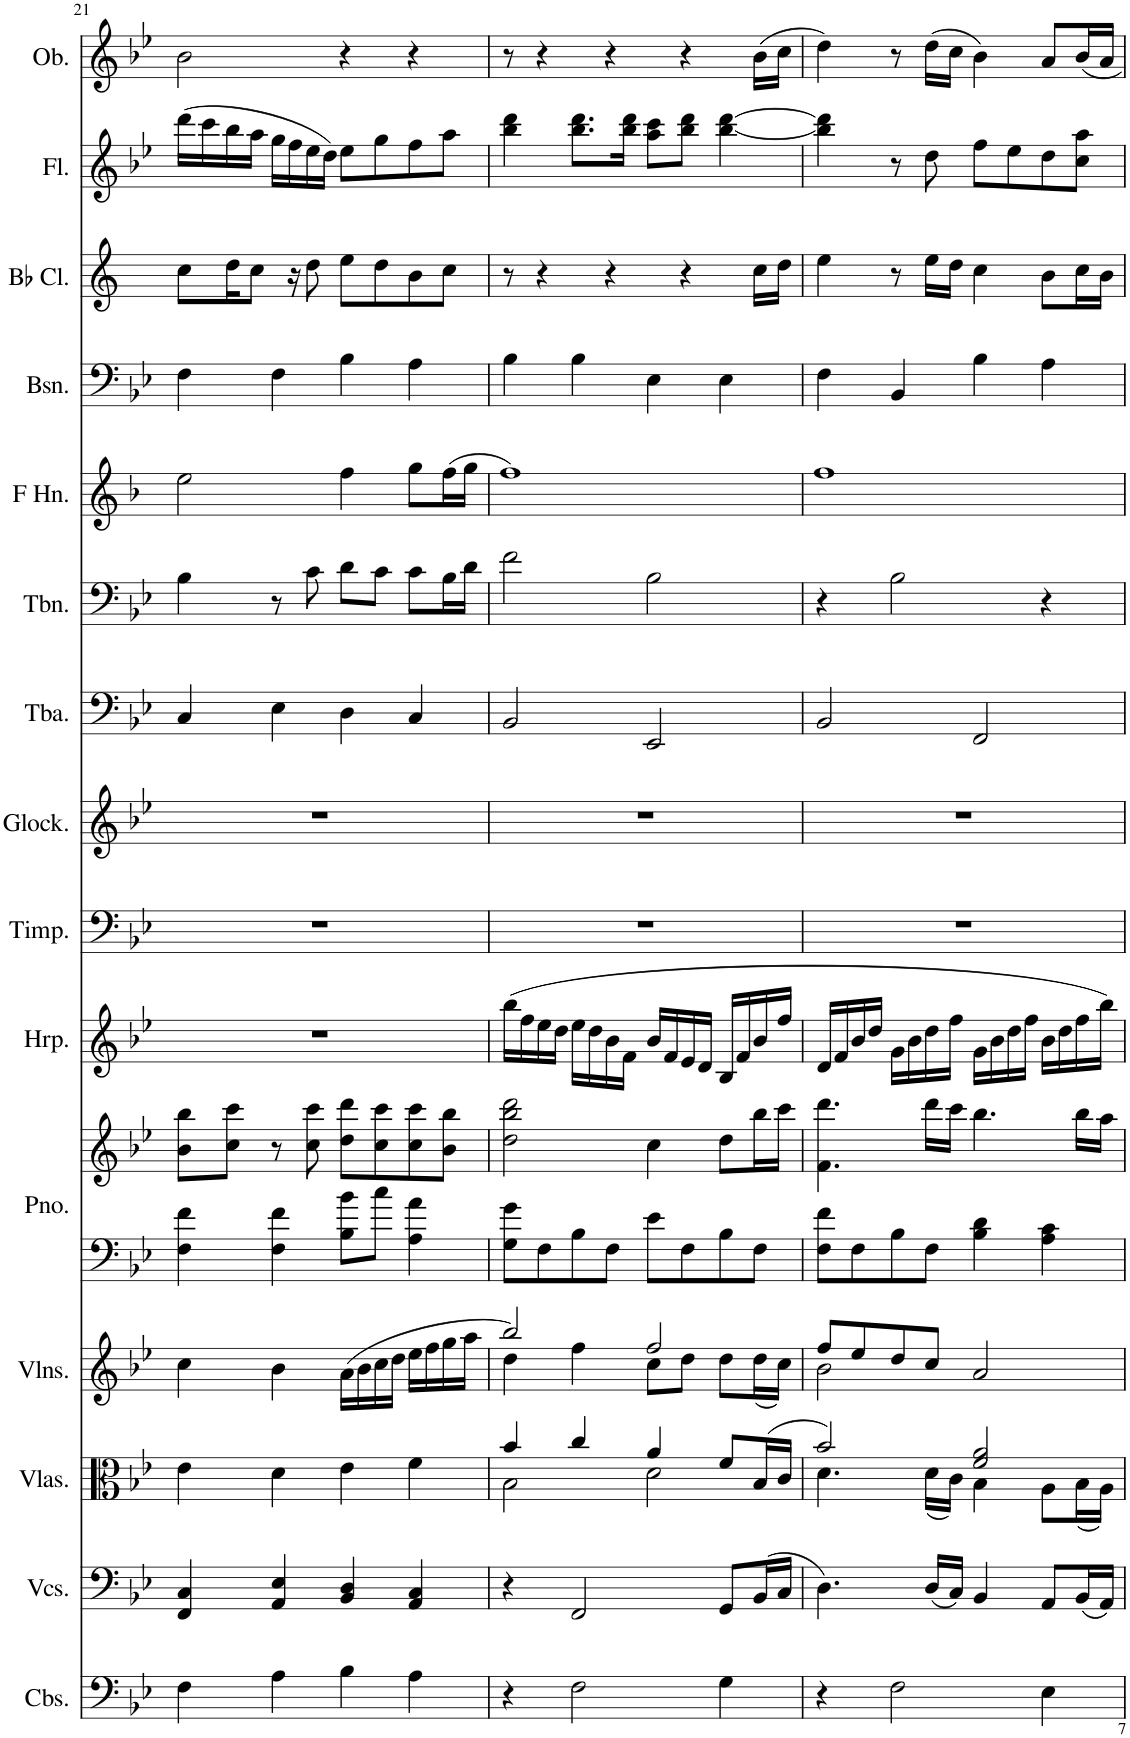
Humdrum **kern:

**kern	**kern	**kern	**kern	**kern	**kern	**kern	**kern	**kern	**kern	**kern	**kern	**kern	**kern	**kern	**kern
*part15	*part14	*part13	*part12	*part11	*part11	*part10	*part9	*part8	*part7	*part6	*part5	*part4	*part3	*part2	*part1
*staff16	*staff15	*staff14	*staff13	*staff12	*staff11	*staff10	*staff9	*staff8	*staff7	*staff6	*staff5	*staff4	*staff3	*staff2	*staff1
*I"Contrabasses	*I"Violoncellos	*I"Violas	*I"Violins	*I"Piano	*	*I"Harp	*I"Timpani	*I"Glockenspiel	*I"Tuba	*I"Trombone	*I"Horn in F	*I"Bassoon	*I"Bb Clarinet	*I"Flute	*I"Oboe
*I'Cbs.	*I'Vcs.	*I'Vlas.	*I'Vlns.	*I'Pno.	*	*I'Hrp.	*I'Timp.	*I'Glock.	*I'Tba.	*I'Tbn.	*	*I'Bsn.	*I'Bb Cl.	*I'Fl.	*I'Ob.
!!LO:PB:g=z
*clefF4	*clefF4	*clefC3	*clefG2	*clefF4	*clefG2	*clefG2	*clefF4	*clefG2	*clefF4	*clefF4	*clefG2	*clefF4	*clefG2	*clefG2	*clefG2
*Trd7c12	*	*	*	*	*	*	*	*Trd-14c-24	*	*	*Trd4c7	*	*Trd1c2	*	*
*k[b-e-]	*k[b-e-]	*k[b-e-]	*k[b-e-]	*k[b-e-]	*k[b-e-]	*k[b-e-]	*k[b-e-]	*k[b-e-]	*k[b-e-]	*k[b-e-]	*k[b-]	*k[b-e-]	*k[]	*k[b-e-]	*k[b-e-]
*M4/4	*M4/4	*M4/4	*M4/4	*M4/4	*M4/4	*M4/4	*M4/4	*M4/4	*M4/4	*M4/4	*M4/4	*M4/4	*M4/4	*M4/4	*M4/4
=21	=21	=21	=21	=21	=21	=21	=21	=21	=21	=21	=21	=21	=21	=21	=21
4F\	4FF/ 4C/	4e-\	4cc\	4F\ 4f\	8b-\ 8bb-\L	1r	1r	1r	4C/	4B-\	2ee\	4F\	8cc\L	(16ddd\LL	2b-\
.	.	.	.	.	.	.	.	.	.	.	.	.	.	16ccc\	.
.	.	.	.	.	8cc\ 8ccc\J	.	.	.	.	.	.	.	16dd\K	16bb-\	.
.	.	.	.	.	.	.	.	.	.	.	.	.	8cc\J	16aa\JJ	.
4A\	4AA/ 4E-/	4d\	4b-\	4F\ 4f\	8r	.	.	.	4E-\	8r	.	4F\	.	16gg\LL	.
.	.	.	.	.	.	.	.	.	.	.	.	.	16r	16ff\	.
.	.	.	.	.	8cc\ 8ccc\	.	.	.	.	8c\	.	.	8dd\	16ee-\	.
.	.	.	.	.	.	.	.	.	.	.	.	.	.	16dd\JJ)	.
4B-\	4BB-/ 4D/	4e-\	(16a\LL	8B-\ 8b-\L	8dd\ 8ddd\L	.	.	.	4D\	8d\L	4ff\	4B-\	8ee\L	8ee-\L	4r
.	.	.	16b-\	.	.	.	.	.	.	.	.	.	.	.	.
.	.	.	16cc\	8cc\J	8cc\ 8ccc\	.	.	.	.	8c\J	.	.	8dd\	8gg\	.
.	.	.	16dd\JJ	.	.	.	.	.	.	.	.	.	.	.	.
4A\	4AA/ 4C/	4f\	16ee-\LL	4A\ 4a\	8cc\ 8ccc\	.	.	.	4C/	8c\L	8gg\L	4A\	8b\	8ff\	4r
.	.	.	16ff\	.	.	.	.	.	.	.	.	.	.	.	.
.	.	.	16gg\	.	8b-\ 8bb-\J	.	.	.	.	16B-\L	(16ff\L	.	8cc\J	8aa\J	.
.	.	.	16aa\JJ	.	.	.	.	.	.	16d\JJ	16gg\JJ	.	.	.	.
=22	=22	=22	=22	=22	=22	=22	=22	=22	=22	=22	=22	=22	=22	=22	=22
*	*	*^	*^	*	*	*	*	*	*	*	*	*	*	*	*
4r	4r	4b-/	2B-\	2bb-/)	4dd\	8G\ 8g\L	2dd\ 2bb-\ 2ddd\	(16bb-\LL	1r	1r	2BB-/	2f\	1ff)	4B-\	8r	4bb-\ 4ddd\	8r
.	.	.	.	.	.	.	.	16ff\	.	.	.	.	.	.	.	.	.
.	.	.	.	.	.	8F\	.	16ee-\	.	.	.	.	.	.	4r	.	4r
.	.	.	.	.	.	.	.	16dd\JJ	.	.	.	.	.	.	.	.	.
2F\	2FF/	4cc/	.	.	4ff\	8B-\	.	16ee-\LL	.	.	.	.	.	4B-\	.	8.bb-\ 8.ddd\L	.
.	.	.	.	.	.	.	.	16dd\	.	.	.	.	.	.	.	.	.
.	.	.	.	.	.	8F\J	.	16b-\	.	.	.	.	.	.	4r	.	4r
.	.	.	.	.	.	.	.	16f\JJ	.	.	.	.	.	.	.	16bb-\ 16ddd\Jk	.
.	.	4a/	2d\	2ff/	8cc\L	8e-\L	4cc\	16b-/LL	.	.	2EE-/	2B-\	.	4E-\	.	8aa\ 8ccc\L	.
.	.	.	.	.	.	.	.	16f/	.	.	.	.	.	.	.	.	.
.	.	.	.	.	8dd\J	8F\	.	16e-/	.	.	.	.	.	.	4r	8bb-\ 8ddd\J	4r
.	.	.	.	.	.	.	.	16d/JJ	.	.	.	.	.	.	.	.	.
4G\	8GG/L	8f/L	.	.	8dd\L	8B-\	8dd\L	16B-/LL	.	.	.	.	.	4E-\	.	[4bb-\ [4ddd\	.
.	.	.	.	.	.	.	.	16f/	.	.	.	.	.	.	.	.	.
.	(16BB-/L	(16B-/L	.	.	(16dd\L	8F\J	16bb-\L	16b-/	.	.	.	.	.	.	16cc\LL	.	(16b-\LL
.	16C/JJ	16c/JJ	.	.	16cc\JJ)	.	16ccc\JJ	16ff/JJ	.	.	.	.	.	.	16dd\JJ	.	16cc\JJ
=23	=23	=23	=23	=23	=23	=23	=23	=23	=23	=23	=23	=23	=23	=23	=23	=23	=23
4r	4.D\)	2b-/)	4.d\	8ff/L	2b-\	8F\ 8f\L	4.f\ 4.ddd\	16d/LL	1r	1r	2BB-/	4r	1ff	4F\	4ee\	4bb-\] 4ddd\]	4dd\)
.	.	.	.	.	.	.	.	16f/	.	.	.	.	.	.	.	.	.
.	.	.	.	8ee-/	.	8F\	.	16b-/	.	.	.	.	.	.	.	.	.
.	.	.	.	.	.	.	.	16dd/JJ	.	.	.	.	.	.	.	.	.
2F\	.	.	.	8dd/	.	8B-\	.	16g\LL	.	.	.	2B-\	.	4BB-/	8r	8r	8r
.	.	.	.	.	.	.	.	16b-\	.	.	.	.	.	.	.	.	.
.	(16D/LL	.	(16d\LL	8cc/J	.	8F\J	16ddd\LL	16dd\	.	.	.	.	.	.	16ee\LL	8dd\	(16dd\LL
.	16C/JJ)	.	16c\JJ)	.	.	.	16ccc\JJ	16ff\JJ	.	.	.	.	.	.	16dd\JJ	.	16cc\JJ
.	4BB-/	2f/ 2a/	4B-\	2a/	2ryy	4B-\ 4d\	4.bb-\	16g\LL	.	.	2FF/	.	.	4B-\	4cc\	8ff\L	4b-\)
.	.	.	.	.	.	.	.	16b-\	.	.	.	.	.	.	.	.	.
.	.	.	.	.	.	.	.	16dd\	.	.	.	.	.	.	.	8ee-\	.
.	.	.	.	.	.	.	.	16ff\JJ	.	.	.	.	.	.	.	.	.
4E-\	8AA/L	.	8A\L	.	.	4A\ 4c\	.	16b-\LL	.	.	.	4r	.	4A\	8b\L	8dd\	8a/L
.	.	.	.	.	.	.	.	16dd\	.	.	.	.	.	.	.	.	.
.	(16BB-/L	.	(16B-\L	.	.	.	16bb-\LL	16ff\	.	.	.	.	.	.	16cc\L	8cc\ 8aa\J	16b-/L
.	16AA/JJ)	.	16A\JJ)	.	.	.	16aa\JJ	16bb-\JJ)	.	.	.	.	.	.	16b\JJ	.	16a/JJ
*	*	*v	*v	*	*	*	*	*	*	*	*	*	*	*	*	*	*
*	*	*	*v	*v	*	*	*	*	*	*	*	*	*	*	*	*
=	=	=	=	=	=	=	=	=	=	=	=	=	=	=	=
*-	*-	*-	*-	*-	*-	*-	*-	*-	*-	*-	*-	*-	*-	*-	*-
